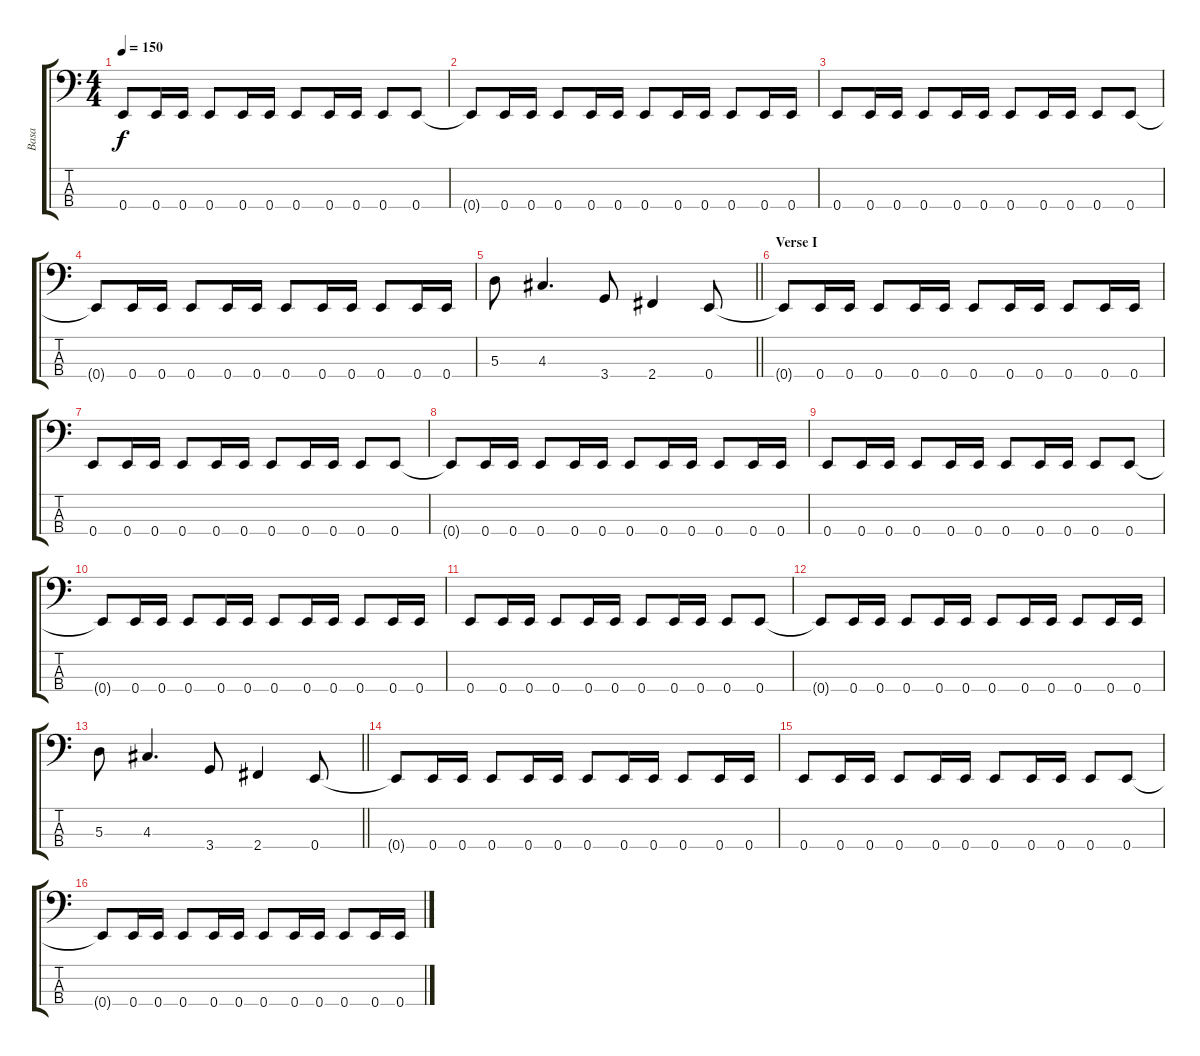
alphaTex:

\track ("Basa" "Basa") {instrument electricbassfinger}
\staff {score tabs}
\tuning (G2 D2 A1 E1) {hide}
\ts (4 4)
\tempo 150
\clef f4
\ks c
0.4.8{dy f} 0.4.16 0.4.16 0.4.8 0.4.16 0.4.16 0.4.8 0.4.16 0.4.16 0.4.8 0.4.8 |
0.4{t}.8 0.4.16 0.4.16 0.4.8 0.4.16 0.4.16 0.4.8 0.4.16 0.4.16 0.4.8 0.4.16 0.4.16 |
0.4.8 0.4.16 0.4.16 0.4.8 0.4.16 0.4.16 0.4.8 0.4.16 0.4.16 0.4.8 0.4.8 |
0.4{t}.8 0.4.16 0.4.16 0.4.8 0.4.16 0.4.16 0.4.8 0.4.16 0.4.16 0.4.8 0.4.16 0.4.16 |
\barLineRight lightlight
5.3.8 4.3.4{d} 3.4.8 2.4.4 0.4.8 |
\section ("" "Verse I")
0.4{t}.8 0.4.16 0.4.16 0.4.8 0.4.16 0.4.16 0.4.8 0.4.16 0.4.16 0.4.8 0.4.16 0.4.16 |
0.4.8 0.4.16 0.4.16 0.4.8 0.4.16 0.4.16 0.4.8 0.4.16 0.4.16 0.4.8 0.4.8 |
0.4{t}.8 0.4.16 0.4.16 0.4.8 0.4.16 0.4.16 0.4.8 0.4.16 0.4.16 0.4.8 0.4.16 0.4.16 |
0.4.8 0.4.16 0.4.16 0.4.8 0.4.16 0.4.16 0.4.8 0.4.16 0.4.16 0.4.8 0.4.8 |
0.4{t}.8 0.4.16 0.4.16 0.4.8 0.4.16 0.4.16 0.4.8 0.4.16 0.4.16 0.4.8 0.4.16 0.4.16 |
0.4.8 0.4.16 0.4.16 0.4.8 0.4.16 0.4.16 0.4.8 0.4.16 0.4.16 0.4.8 0.4.8 |
0.4{t}.8 0.4.16 0.4.16 0.4.8 0.4.16 0.4.16 0.4.8 0.4.16 0.4.16 0.4.8 0.4.16 0.4.16 |
\barLineRight lightlight
5.3.8 4.3.4{d} 3.4.8 2.4.4 0.4.8 |
0.4{t}.8 0.4.16 0.4.16 0.4.8 0.4.16 0.4.16 0.4.8 0.4.16 0.4.16 0.4.8 0.4.16 0.4.16 |
0.4.8 0.4.16 0.4.16 0.4.8 0.4.16 0.4.16 0.4.8 0.4.16 0.4.16 0.4.8 0.4.8 |
0.4{t}.8 0.4.16 0.4.16 0.4.8 0.4.16 0.4.16 0.4.8 0.4.16 0.4.16 0.4.8 0.4.16 0.4.16
